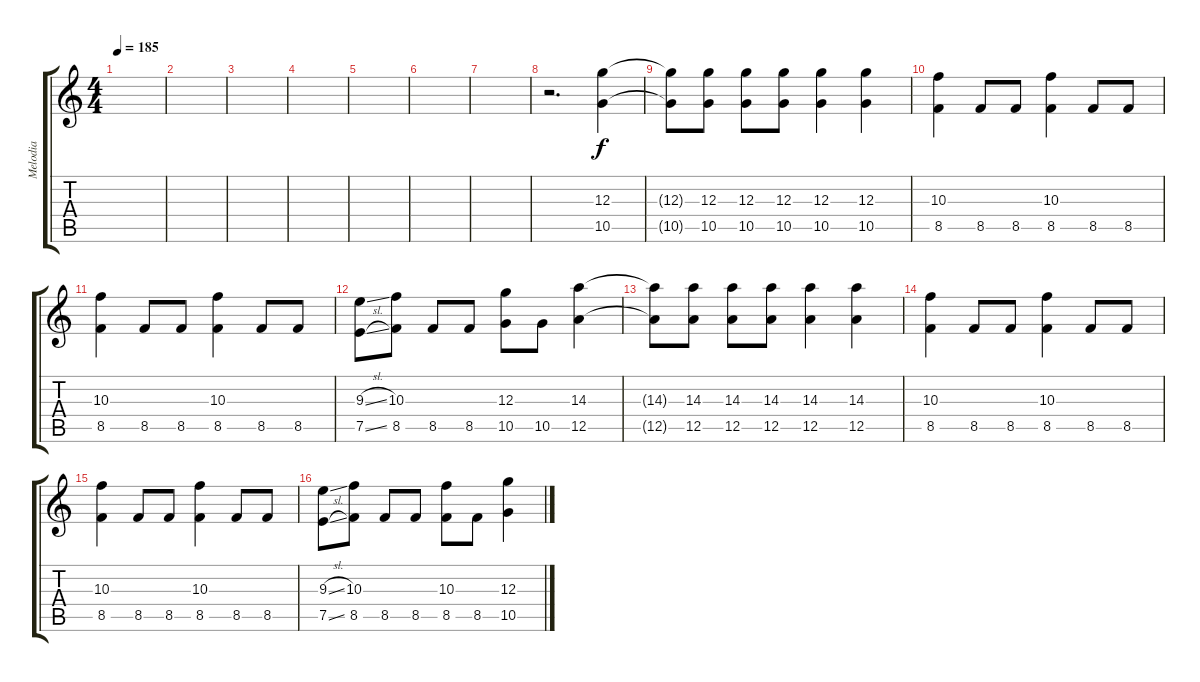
\track ("Melodia" "Melodia") {instrument distortionguitar}
\staff {score tabs}
\tuning (E4 B3 G3 D3 A2 D2) {hide}
\ts (4 4)
\tempo 185
\clef g2
\ks c
|
|
|
|
|
|
|
r.2{d} (12.3 10.5).4 |
(12.3{t} 10.5{t}).8 (12.3 10.5).8 (12.3 10.5).8 (12.3 10.5).8 (12.3 10.5).4 (12.3 10.5).4 |
(10.3 8.5).4 8.5.8 8.5.8 (10.3 8.5).4 8.5.8 8.5.8 |
(10.3 8.5).4 8.5.8 8.5.8 (10.3 8.5).4 8.5.8 8.5.8 |
(9.3{sl} 7.5{sl}).8 (10.3 8.5).8 8.5.8 8.5.8 (12.3 10.5).8 10.5.8 (14.3 12.5).4 |
(14.3{t} 12.5{t}).8 (14.3 12.5).8 (14.3 12.5).8 (14.3 12.5).8 (14.3 12.5).4 (14.3 12.5).4 |
(10.3 8.5).4 8.5.8 8.5.8 (10.3 8.5).4 8.5.8 8.5.8 |
(10.3 8.5).4 8.5.8 8.5.8 (10.3 8.5).4 8.5.8 8.5.8 |
(9.3{sl} 7.5{sl}).8 (10.3 8.5).8 8.5.8 8.5.8 (10.3 8.5).8 8.5.8 (12.3 10.5).4
